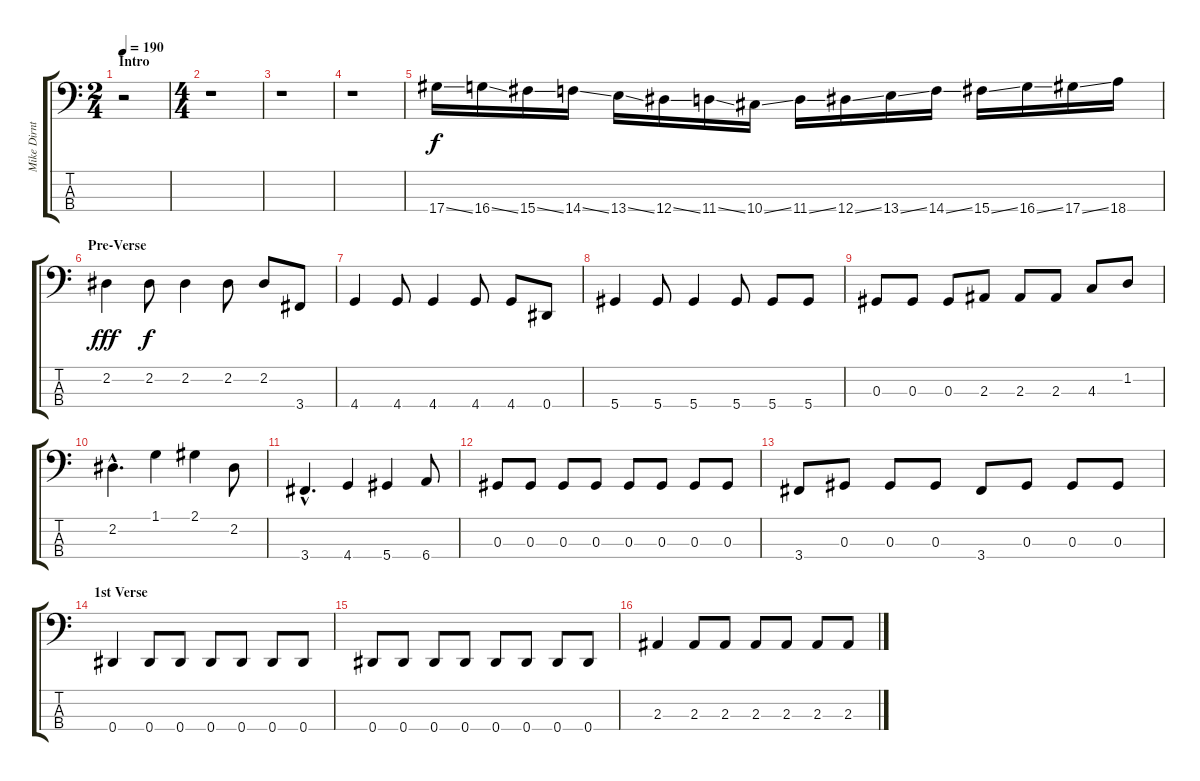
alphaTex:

\track ("Mike Dirnt (Bass Double)" "Mike Dirnt") {instrument electricbasspick}
\staff {score tabs}
\tuning (Gb2 Db2 Ab1 Eb1) {hide}
\ts (2 4)
\section ("" "Intro")
\tempo 190
\clef f4
\ks c
r.2{dy f instrument electricbasspick} |
\ts (4 4)
r.1 |
r.1 |
r.1 |
17.4{ss}.16 16.4{ss}.16{volume 11} 15.4{ss}.16 14.4{ss}.16 13.4{ss}.16 12.4{ss}.16 11.4{ss}.16 10.4{ss}.16 11.4{ss}.16{volume 16} 12.4{ss}.16 13.4{ss}.16 14.4{ss}.16 15.4{ss}.16 16.4{ss}.16 17.4{ss}.16 18.4.16 |
\section ("" "Pre-Verse")
2.2.4{dy fff} 2.2.8{dy f} 2.2.4 2.2.8 2.2.8 3.4.8 |
4.4.4 4.4.8 4.4.4 4.4.8 4.4.8 0.4.8 |
5.4.4 5.4.8 5.4.4 5.4.8 5.4.8 5.4.8 |
0.3.8 0.3.8 0.3.8 2.3.8 2.3.8 2.3.8 4.3.8 1.2.8 |
2.2{hac}.4{d} 1.1.4 2.1.4 2.2.8 |
3.4{hac}.4{d} 4.4.4 5.4.4 6.4.8 |
0.3.8 0.3.8 0.3.8 0.3.8 0.3.8 0.3.8 0.3.8 0.3.8 |
3.4.8 0.3.8 0.3.8 0.3.8 3.4.8 0.3.8 0.3.8 0.3.8 |
\section ("" "1st Verse")
0.4.4 0.4.8 0.4.8 0.4.8 0.4.8 0.4.8 0.4.8 |
0.4.8 0.4.8 0.4.8 0.4.8 0.4.8 0.4.8 0.4.8 0.4.8 |
2.3.4 2.3.8 2.3.8 2.3.8 2.3.8 2.3.8 2.3.8
